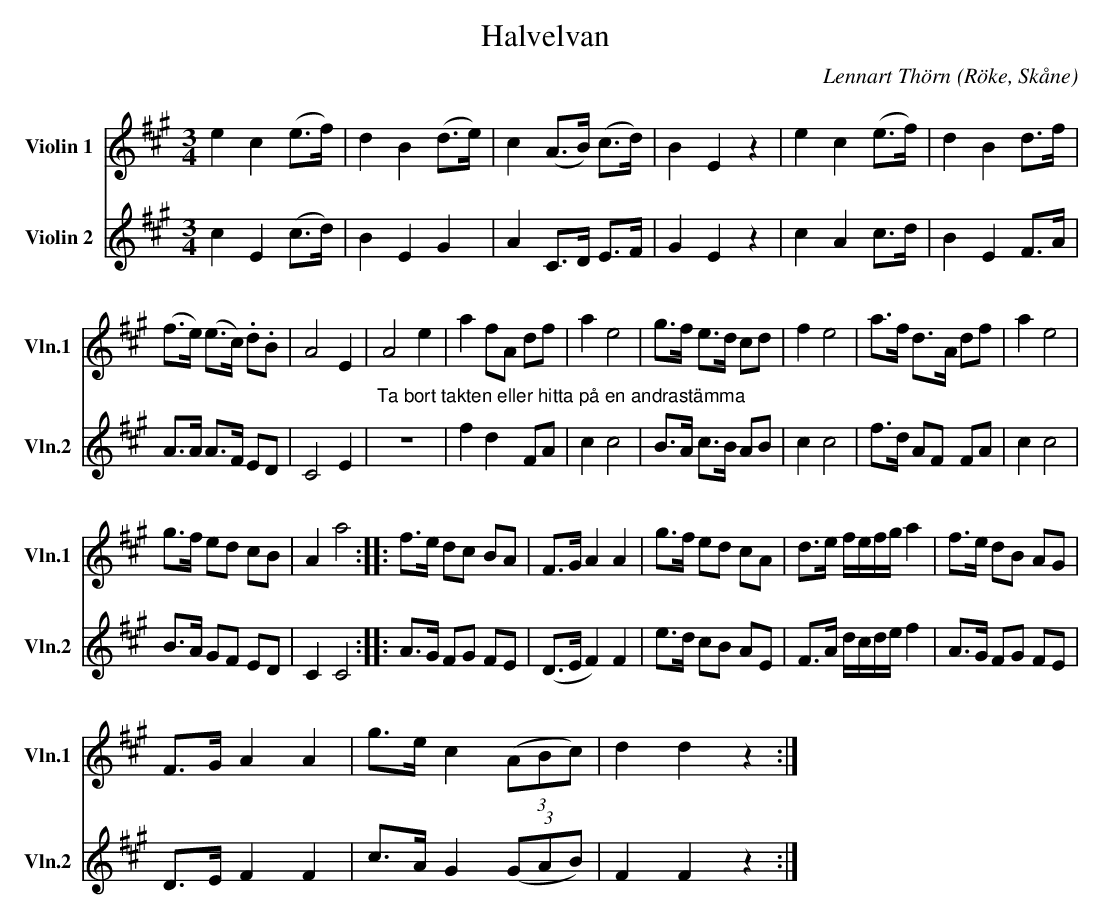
X:1
T:Halvelvan
C:Lennart Thörn
O:Röke, Skåne
%%score 1 2
L:1/8
M:3/4
K:A
V:1 treble nm="Violin 1" snm="Vln.1"
V:2 treble nm="Violin 2" snm="Vln.2"
V:1
e2 c2 (e>f) | d2 B2 (d>e) | c2 (A>B) (c>d) | B2 E2 z2 | e2 c2 (e>f) | d2 B2 d>f |
(f>e) (e>c) .d.B | A4 E2 | A4 e2 | a2 fA df | a2 e4 |$ g>f e>d cd | f2 e4 | a>f d>A df | a2 e4 |
g>f ed cB | A2 a4 :: f>e dc BA | F>G A2 A2 | g>f ed cA | d>e f/e/f/g/ a2 | f>e dB AG |
F>G A2 A2 | g>e c2 (3(ABc) | d2 d2 z2 :|
V:2
c2 E2 (c>d) | B2 E2 G2 | A2 C>D E>F | G2 E2 z2 | c2 A2 c>d | B2 E2 F>A | A>A A>F ED | C4 E2 |
"^Ta bort takten eller hitta på en andrastämma" z6 | f2 d2 FA | c2 c4 | B>A c>B AB | c2 c4 |
f>d AF FA | c2 c4 | B>A GF ED | C2 C4 :: A>G FG FE | (D>E F2) F2 | e>d cB AE | F>A d/c/d/e/ f2 |
A>G FG FE | D>E F2 F2 | c>A G2 (3(GAB) | F2 F2 z2 :|
